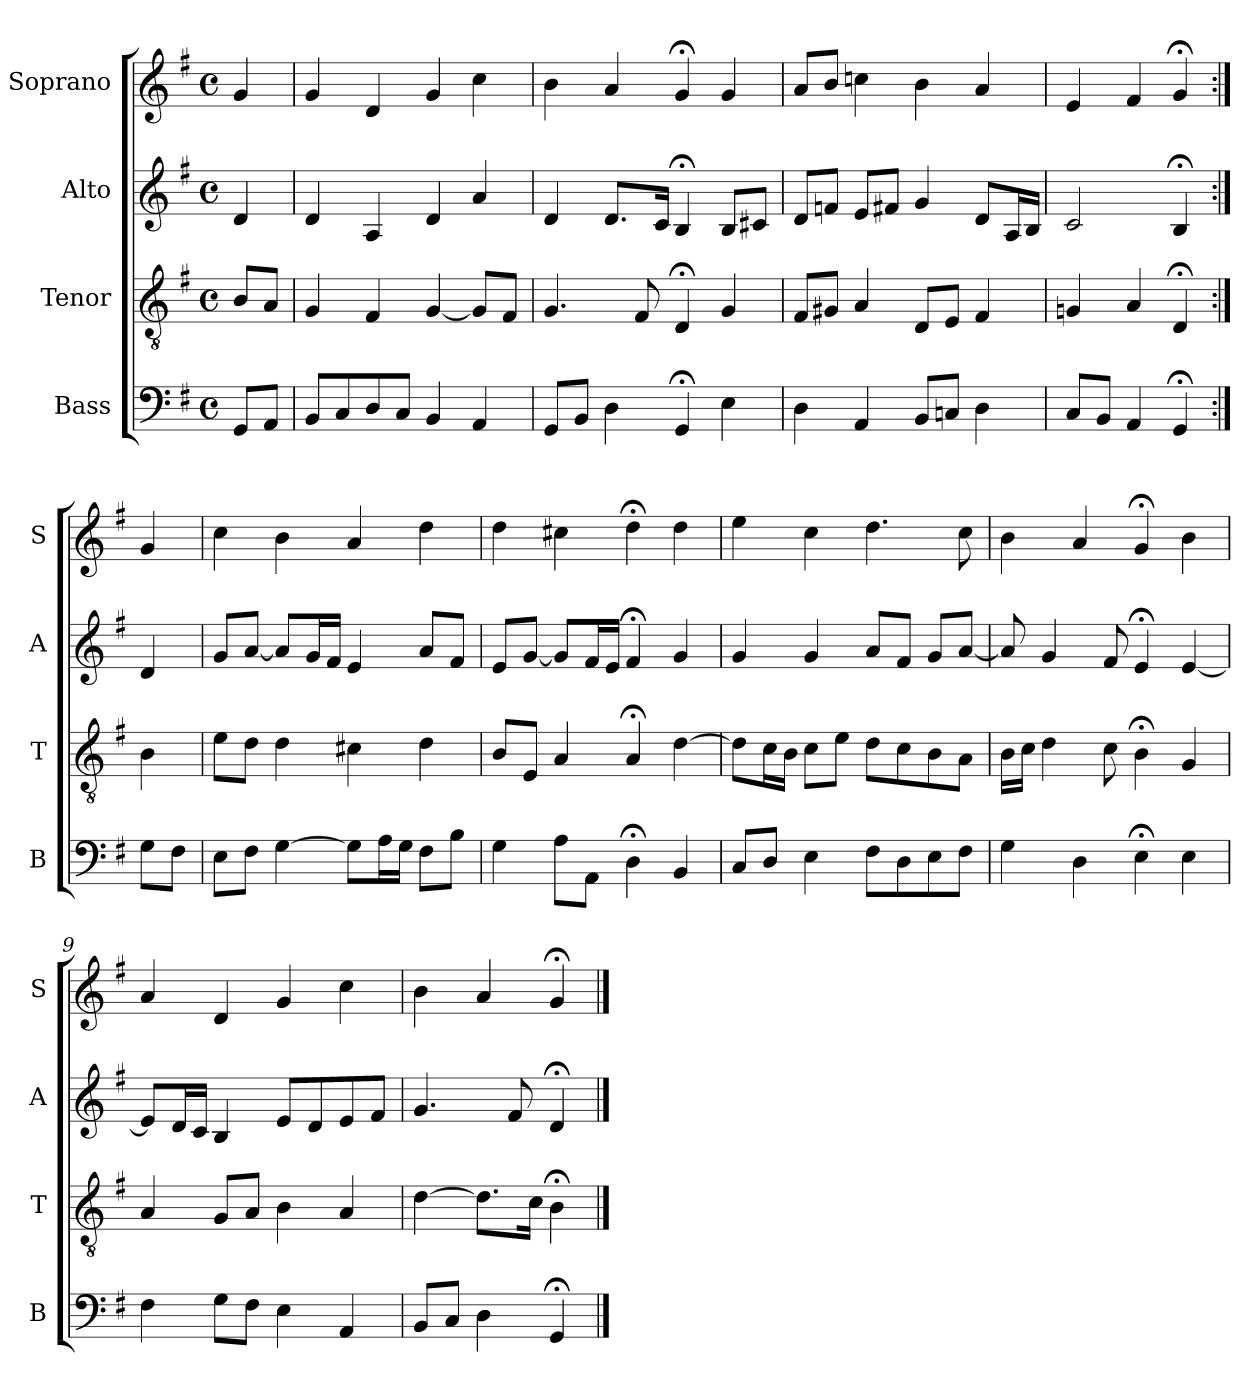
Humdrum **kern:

**kern	**kern	**kern	**kern
*part4	*part3	*part2	*part1
*staff4	*staff3	*staff2	*staff1
*I"Bass	*I"Tenor	*I"Alto	*I"Soprano
*I'B	*I'T	*I'A	*I'S
*clefF4	*clefGv2	*clefG2	*clefG2
*k[f#]	*k[f#]	*k[f#]	*k[f#]
*G:	*G:	*G:	*G:
*M4/4	*M4/4	*M4/4	*M4/4
*met(c)	*met(c)	*met(c)	*met(c)
*MM100	*MM100	*MM100	*MM100
=	=	=	=
8GGL	8BL	4d	4g
8AAJ	8AJ	.	.
=1	=1	=1	=1
8BBL	4G	4d	4g
8C	.	.	.
8D	4F#i	4Ai	4d
8CJ	.	.	.
4BB	[4Gi	4di	4g
4AA	8GiL]	4a	4cc
.	8F#J	.	.
=2	=2	=2	=2
8GGL	4.G	4d	4b
8BBJ	.	.	.
4D	.	8.dL	4a
.	8F#	.	.
.	.	16cJk	.
4GG;<	4D;<	4B;<	4g;<
4E	4G	8BL	4gi
.	.	8c#XiJ	.
=3	=3	=3	=3
4D	8F#L	8diL	8aiL
.	8G#XJ	8fnJ	8bJ
4AA	4A	8eL	4ccn
.	.	8f#XJ	.
8BBL	8DL	4g	4b
8CnJ	8EJ	.	.
4D	4F#	8dL	4a
.	.	16AL	.
.	.	16BJJ	.
=4	=4	=4	=4
8CL	4Gn	2c	4e
8BBJ	.	.	.
4AA	4A	.	4f#
4GG;<	4D;<	4B;<	4g;<
=:|!	=:|!	=:|!	=:|!
8GL	4B	4d	4g
8F#J	.	.	.
=5	=5	=5	=5
8EL	8eL	8gL	4cc
8F#J	8dJ	[8aJ	.
[4G	4d	8aL]	4b
.	.	16gL	.
.	.	16f#JJ	.
8GL]	4c#Xi	4ei	4a
16AL	.	.	.
16GJJ	.	.	.
8F#L	4di	8aiL	4dd
8BJ	.	8f#J	.
=6	=6	=6	=6
4G	8BL	8eL	4dd
.	8EJ	[8gJ	.
8AL	4A	8gL]	4cc#X
8AAJ	.	16f#L	.
.	.	16eJJ	.
4D;<	4A;<	4f#;<	4dd;<
4BB	[4d	4g	4dd
=7	=7	=7	=7
8CL	8dL]	4g	4ee
8DJ	16cL	.	.
.	16BJJ	.	.
4E	8cL	4g	4cc
.	8eJ	.	.
8F#L	8dL	8aL	4.dd
8D	8c	8f#J	.
8E	8B	8gL	.
8F#J	8AJ	[8aJ	8cc
=8	=8	=8	=8
4G	16BLL	8a]	4b
.	16cJJ	.	.
.	4d	4g	.
4D	.	.	4a
.	8c	8f#	.
4E;<	4B;<	4e;<	4g;<
4E	4G	[4e	4b
=9	=9	=9	=9
4F#	4A	8eL]	4a
.	.	16dL	.
.	.	16cJJ	.
8GL	8GL	4B	4d
8F#J	8AJ	.	.
4E	4B	8eL	4g
.	.	8d	.
4AA	4A	8e	4cc
.	.	8f#J	.
=10	=10	=10	=10
8BBL	[4d	4.g	4b
8CJ	.	.	.
4D	8.dL]	.	4a
.	.	8f#	.
.	16cJk	.	.
4GG;<	4B;<	4d;<	4g;<
==	==	==	==
*-	*-	*-	*-
